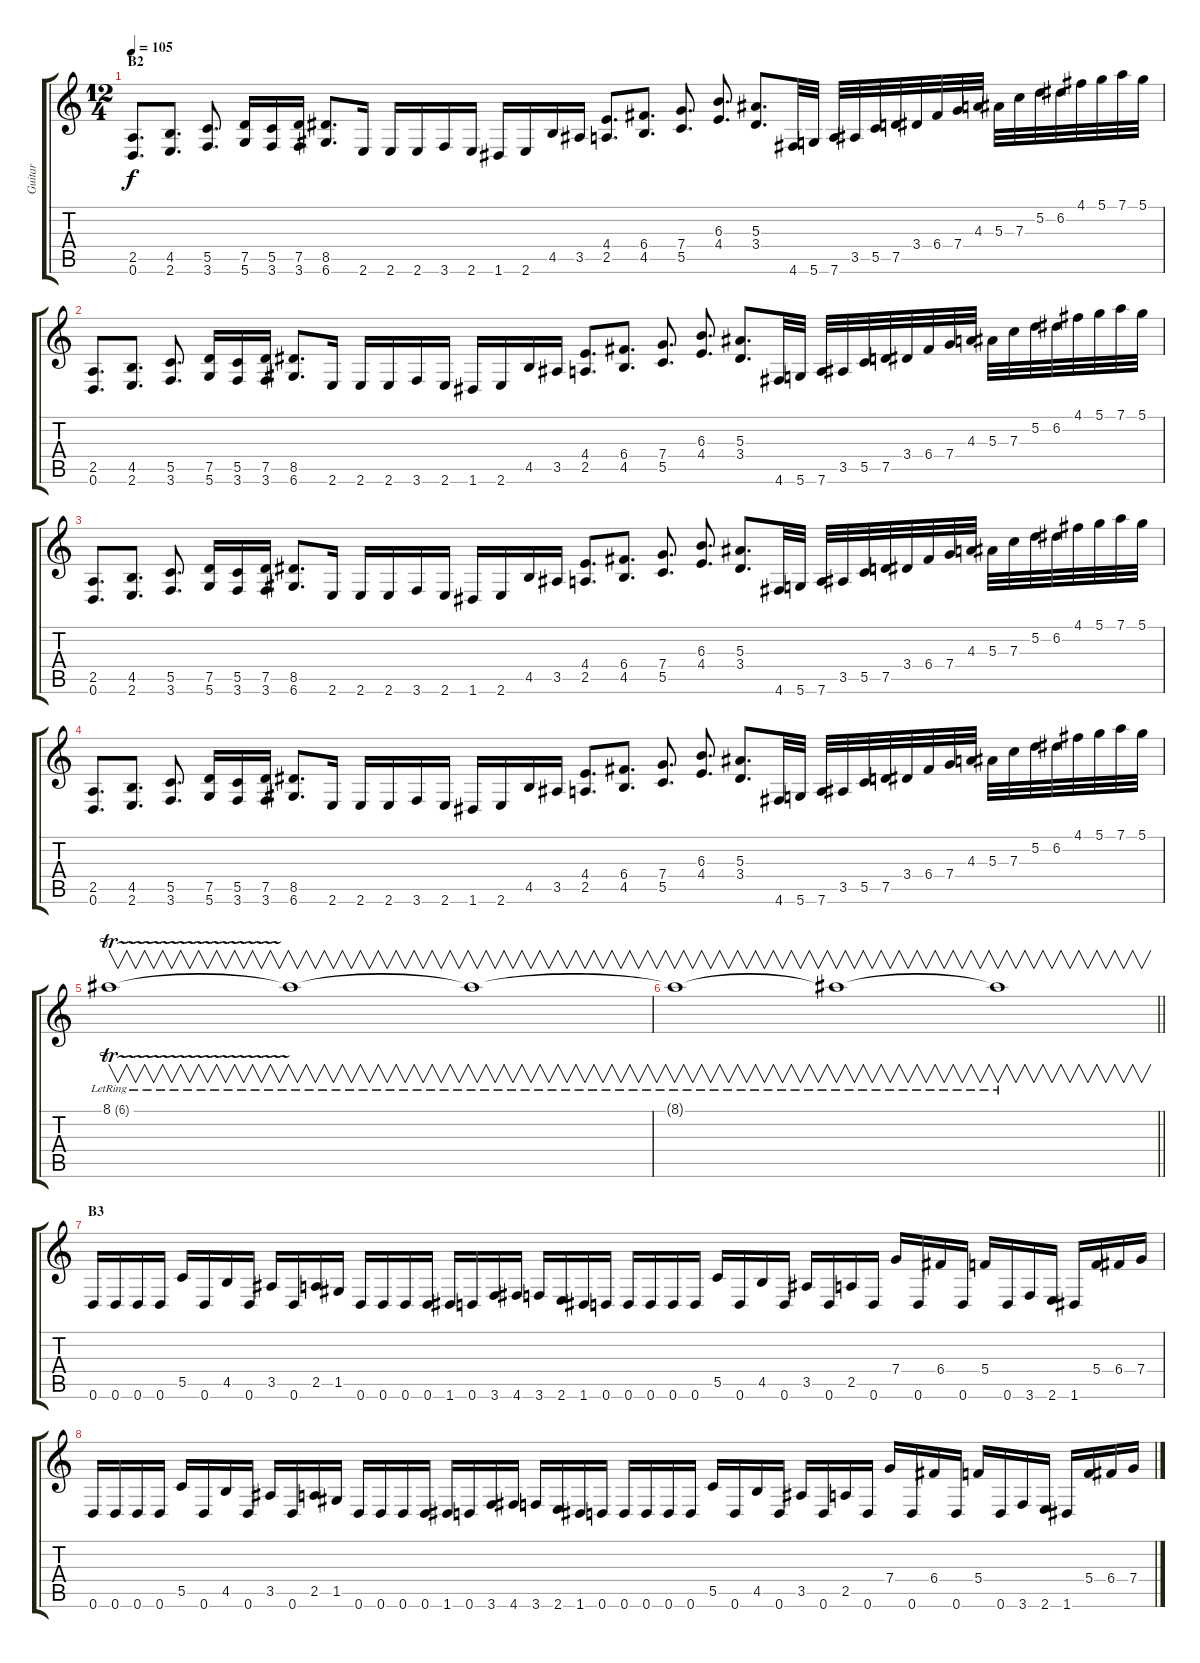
\track ("Guitar" "Guitar") {instrument distortionguitar}
\staff {score tabs}
\tuning (D4 A3 F3 C3 G2 D2) {hide}
\ts (12 4)
\section ("" "B2")
\tempo 105
\clef g2
\ks c
(2.5 0.6).8{d dy f} (4.5 2.6).8{d} (5.5 3.6).8{d} (7.5 5.6).16 (5.5 3.6).16 (7.5 3.6).16 (8.5 6.6).8{d} 2.6.16 2.6.16 2.6.16 3.6.16 2.6.16 1.6.16 2.6.16 4.5.16 3.5.16 (4.4 2.5).8{d} (6.4 4.5).8{d} (7.4 5.5).8{d} (6.3 4.4).8{d} (5.3 3.4).8{d} 4.6.32 5.6.32 7.6.32 3.5.32 5.5.32 7.5.32 3.4.32 6.4.32 7.4.32 4.3.32 5.3.32 7.3.32 5.2.32 6.2.32 4.1.32 5.1.32 7.1.32 5.1.32 |
(2.5 0.6).8{d} (4.5 2.6).8{d} (5.5 3.6).8{d} (7.5 5.6).16 (5.5 3.6).16 (7.5 3.6).16 (8.5 6.6).8{d} 2.6.16 2.6.16 2.6.16 3.6.16 2.6.16 1.6.16 2.6.16 4.5.16 3.5.16 (4.4 2.5).8{d} (6.4 4.5).8{d} (7.4 5.5).8{d} (6.3 4.4).8{d} (5.3 3.4).8{d} 4.6.32 5.6.32 7.6.32 3.5.32 5.5.32 7.5.32 3.4.32 6.4.32 7.4.32 4.3.32 5.3.32 7.3.32 5.2.32 6.2.32 4.1.32 5.1.32 7.1.32 5.1.32 |
(2.5 0.6).8{d} (4.5 2.6).8{d} (5.5 3.6).8{d} (7.5 5.6).16 (5.5 3.6).16 (7.5 3.6).16 (8.5 6.6).8{d} 2.6.16 2.6.16 2.6.16 3.6.16 2.6.16 1.6.16 2.6.16 4.5.16 3.5.16 (4.4 2.5).8{d} (6.4 4.5).8{d} (7.4 5.5).8{d} (6.3 4.4).8{d} (5.3 3.4).8{d} 4.6.32 5.6.32 7.6.32 3.5.32 5.5.32 7.5.32 3.4.32 6.4.32 7.4.32 4.3.32 5.3.32 7.3.32 5.2.32 6.2.32 4.1.32 5.1.32 7.1.32 5.1.32 |
(2.5 0.6).8{d} (4.5 2.6).8{d} (5.5 3.6).8{d} (7.5 5.6).16 (5.5 3.6).16 (7.5 3.6).16 (8.5 6.6).8{d} 2.6.16 2.6.16 2.6.16 3.6.16 2.6.16 1.6.16 2.6.16 4.5.16 3.5.16 (4.4 2.5).8{d} (6.4 4.5).8{d} (7.4 5.5).8{d} (6.3 4.4).8{d} (5.3 3.4).8{d} 4.6.32 5.6.32 7.6.32 3.5.32 5.5.32 7.5.32 3.4.32 6.4.32 7.4.32 4.3.32 5.3.32 7.3.32 5.2.32 6.2.32 4.1.32 5.1.32 7.1.32 5.1.32 |
8.1{tr (6 32) lr}.1{v} 8.1{lr t}.1{v} 8.1{lr t}.1{v} |
\barLineRight lightlight
8.1{lr t}.1{v} 8.1{lr t}.1{v} 8.1{lr t}.1{v} |
\section ("" "B3")
0.6.16 0.6.16 0.6.16 0.6.16 5.5.16 0.6.16 4.5.16 0.6.16 3.5.16 0.6.16 2.5.16 1.5.16 0.6.16 0.6.16 0.6.16 0.6.16 1.6.16 0.6.16 3.6.16 4.6.16 3.6.16 2.6.16 1.6.16 0.6.16 0.6.16 0.6.16 0.6.16 0.6.16 5.5.16 0.6.16 4.5.16 0.6.16 3.5.16 0.6.16 2.5.16 0.6.16 7.4.16 0.6.16 6.4.16 0.6.16 5.4.16 0.6.16 3.6.16 2.6.16 1.6.16 5.4.16 6.4.16 7.4.16 |
0.6.16 0.6.16 0.6.16 0.6.16 5.5.16 0.6.16 4.5.16 0.6.16 3.5.16 0.6.16 2.5.16 1.5.16 0.6.16 0.6.16 0.6.16 0.6.16 1.6.16 0.6.16 3.6.16 4.6.16 3.6.16 2.6.16 1.6.16 0.6.16 0.6.16 0.6.16 0.6.16 0.6.16 5.5.16 0.6.16 4.5.16 0.6.16 3.5.16 0.6.16 2.5.16 0.6.16 7.4.16 0.6.16 6.4.16 0.6.16 5.4.16 0.6.16 3.6.16 2.6.16 1.6.16 5.4.16 6.4.16 7.4.16
